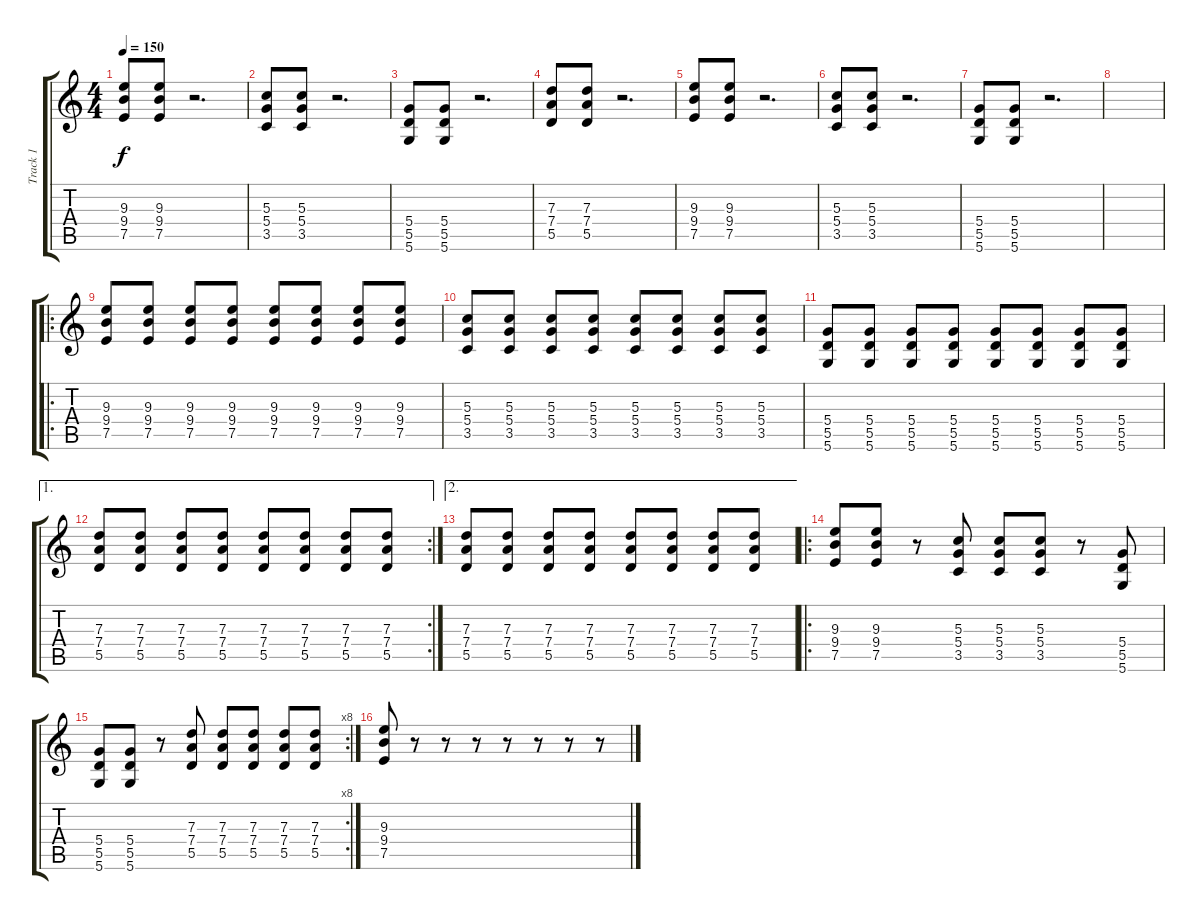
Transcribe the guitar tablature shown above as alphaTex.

\track ("Track 1" "Track 1") {instrument distortionguitar}
\staff {score tabs}
\tuning (E4 B3 G3 D3 A2 D2) {hide}
\ts (4 4)
\tempo 150
\clef g2
\ks c
(9.3 9.4 7.5).8{dy f instrument distortionguitar} (9.3 9.4 7.5).8 r.2{d} |
(5.3 5.4 3.5).8 (5.3 5.4 3.5).8 r.2{d} |
(5.4 5.5 5.6).8 (5.4 5.5 5.6).8 r.2{d} |
(7.3 7.4 5.5).8 (7.3 7.4 5.5).8 r.2{d} |
(9.3 9.4 7.5).8{instrument distortionguitar} (9.3 9.4 7.5).8 r.2{d} |
(5.3 5.4 3.5).8 (5.3 5.4 3.5).8 r.2{d} |
(5.4 5.5 5.6).8 (5.4 5.5 5.6).8 r.2{d} |
|
\ro
(9.3 9.4 7.5).8 (9.3 9.4 7.5).8 (9.3 9.4 7.5).8 (9.3 9.4 7.5).8 (9.3 9.4 7.5).8 (9.3 9.4 7.5).8 (9.3 9.4 7.5).8 (9.3 9.4 7.5).8 |
(5.3 5.4 3.5).8 (5.3 5.4 3.5).8 (5.3 5.4 3.5).8 (5.3 5.4 3.5).8 (5.3 5.4 3.5).8 (5.3 5.4 3.5).8 (5.3 5.4 3.5).8 (5.3 5.4 3.5).8 |
(5.4 5.5 5.6).8 (5.4 5.5 5.6).8 (5.4 5.5 5.6).8 (5.4 5.5 5.6).8 (5.4 5.5 5.6).8 (5.4 5.5 5.6).8 (5.4 5.5 5.6).8 (5.4 5.5 5.6).8 |
\ae 1
\rc 2
(7.3 7.4 5.5).8 (7.3 7.4 5.5).8 (7.3 7.4 5.5).8 (7.3 7.4 5.5).8 (7.3 7.4 5.5).8 (7.3 7.4 5.5).8 (7.3 7.4 5.5).8 (7.3 7.4 5.5).8 |
\ae 2
(7.3 7.4 5.5).8 (7.3 7.4 5.5).8 (7.3 7.4 5.5).8 (7.3 7.4 5.5).8 (7.3 7.4 5.5).8 (7.3 7.4 5.5).8 (7.3 7.4 5.5).8 (7.3 7.4 5.5).8 |
\ro
(9.3 9.4 7.5).8 (9.3 9.4 7.5).8 r.8 (5.3 5.4 3.5).8 (5.3 5.4 3.5).8 (5.3 5.4 3.5).8 r.8 (5.4 5.5 5.6).8 |
\rc 8
(5.4 5.5 5.6).8 (5.4 5.5 5.6).8 r.8 (7.3 7.4 5.5).8 (7.3 7.4 5.5).8 (7.3 7.4 5.5).8 (7.3 7.4 5.5).8 (7.3 7.4 5.5).8 |
(9.3 9.4 7.5).8 r.8 r.8 r.8 r.8 r.8 r.8 r.8
